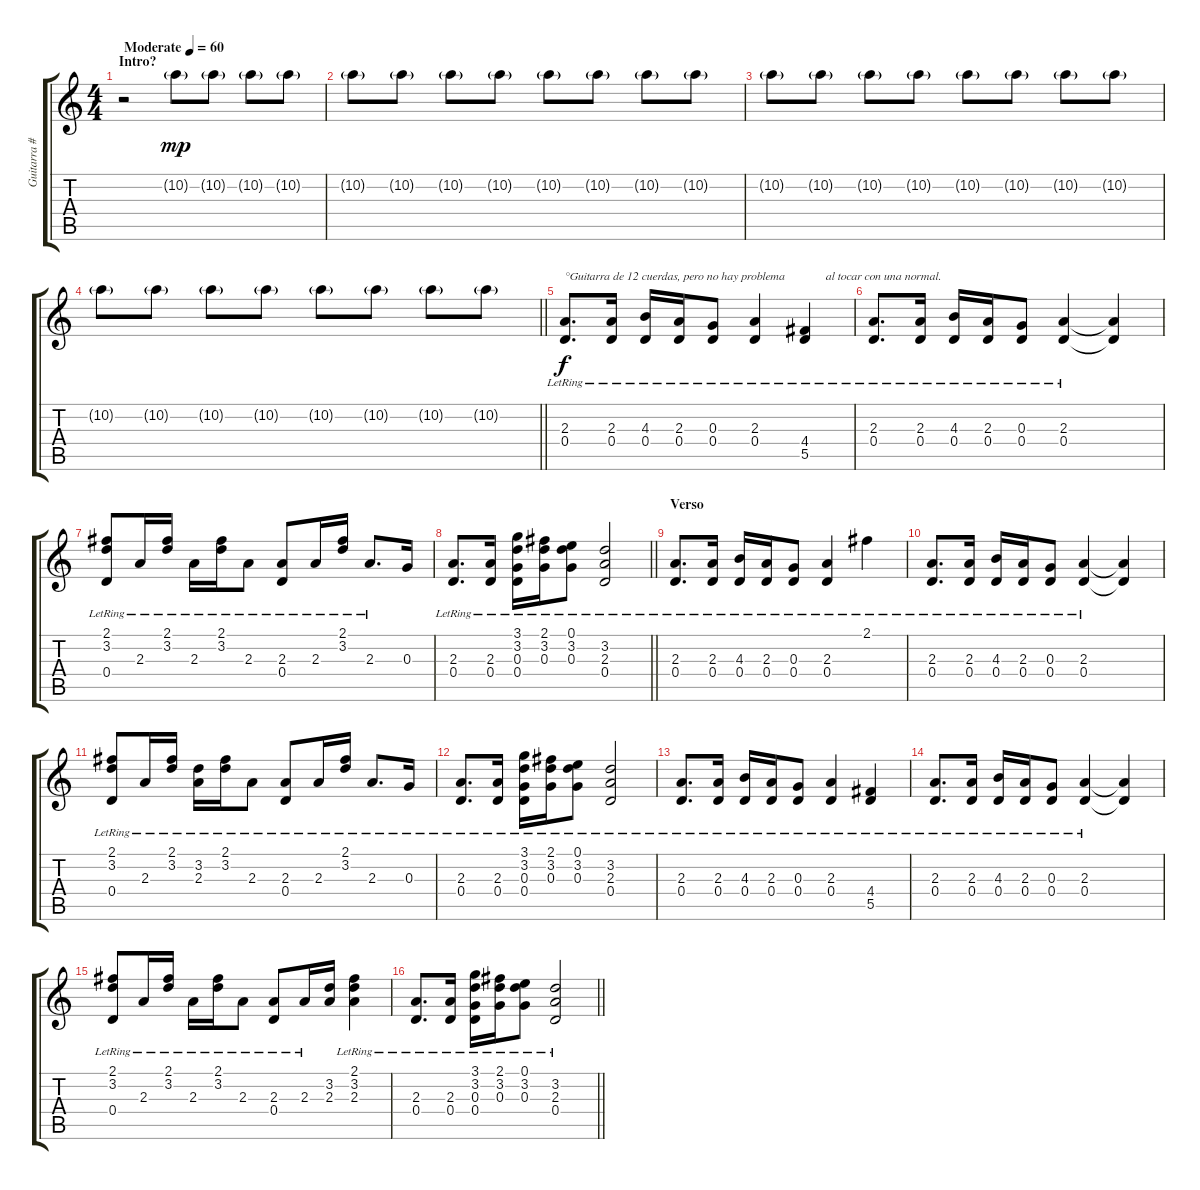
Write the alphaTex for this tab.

\track ("Guitarra #1(Henry)" "Guitarra #") {instrument acousticguitarsteel}
\staff {score tabs}
\tuning (E4 B3 G3 D3 A2 E2) {hide}
\ts (4 4)
\section ("" "Intro?")
\tempo (60 "Moderate")
\clef g2
\ks c
r.2{dy mp instrument acousticguitarsteel} 10.2{g}.8 10.2{g}.8 10.2{g}.8 10.2{g}.8 |
10.2{g}.8 10.2{g}.8 10.2{g}.8 10.2{g}.8 10.2{g}.8 10.2{g}.8 10.2{g}.8 10.2{g}.8 |
10.2{g}.8{volume 14} 10.2{g}.8 10.2{g}.8 10.2{g}.8 10.2{g}.8 10.2{g}.8 10.2{g}.8 10.2{g}.8 |
\barLineRight lightlight
10.2{g}.8 10.2{g}.8 10.2{g}.8 10.2{g}.8 10.2{g}.8 10.2{g}.8 10.2{g}.8 10.2{g}.8 |
\section ("" "")
(2.3{lr} 0.4{lr}).8{d txt "°Guitarra de 12 cuerdas, pero no hay problema " dy f volume 13 balance 11 instrument acousticguitarsteel} (2.3{lr} 0.4{lr}).16 (4.3{lr} 0.4{lr}).16 (2.3{lr} 0.4{lr}).16 (0.3{lr} 0.4{lr}).8 (2.3{lr} 0.4{lr}).4 (4.4{lr} 5.5{lr}).4{txt "       al tocar con una normal."} |
(2.3{lr} 0.4{lr}).8{d} (2.3{lr} 0.4{lr}).16 (4.3{lr} 0.4{lr}).16 (2.3{lr} 0.4{lr}).16 (0.3{lr} 0.4{lr}).8 (2.3{lr} 0.4{lr}).4 (2.3{t} 0.4{t}).4 |
(2.1{lr} 3.2{lr} 0.4{lr}).8 2.3{lr}.16 (2.1{lr} 3.2{lr}).16 2.3{lr}.16 (2.1{lr} 3.2{lr}).16 2.3{lr}.8 (2.3{lr} 0.4{lr}).8 2.3{lr}.16 (2.1{lr} 3.2{lr}).16 2.3{lr}.8{d} 0.3.16 |
\barLineRight lightlight
(2.3{lr} 0.4{lr}).8{d} (2.3{lr} 0.4{lr}).16 (3.1{lr} 3.2{lr} 0.3{lr} 0.4{lr}).16 (2.1{lr} 3.2{lr} 0.3{lr}).16 (0.1{lr} 3.2{lr} 0.3{lr}).8 (3.2{lr} 2.3{lr} 0.4{lr}).2 |
\section ("" "Verso")
(2.3{lr} 0.4{lr}).8{d} (2.3{lr} 0.4{lr}).16 (4.3{lr} 0.4{lr}).16 (2.3{lr} 0.4{lr}).16 (0.3{lr} 0.4{lr}).8 (2.3{lr} 0.4{lr}).4 2.1{lr}.4 |
(2.3{lr} 0.4{lr}).8{d} (2.3{lr} 0.4{lr}).16 (4.3{lr} 0.4{lr}).16 (2.3{lr} 0.4{lr}).16 (0.3{lr} 0.4{lr}).8 (2.3{lr} 0.4{lr}).4 (2.3{t} 0.4{t}).4 |
(2.1{lr} 3.2{lr} 0.4{lr}).8 2.3{lr}.16 (2.1{lr} 3.2{lr}).16 (3.2 2.3{lr}).16 (2.1{lr} 3.2{lr}).16 2.3{lr}.8 (2.3{lr} 0.4{lr}).8 2.3{lr}.16 (2.1{lr} 3.2{lr}).16 2.3{lr}.8{d} 0.3{lr}.16 |
(2.3{lr} 0.4{lr}).8{d} (2.3{lr} 0.4{lr}).16 (3.1{lr} 3.2{lr} 0.3{lr} 0.4{lr}).16 (2.1{lr} 3.2{lr} 0.3{lr}).16 (0.1{lr} 3.2{lr} 0.3{lr}).8 (3.2{lr} 2.3{lr} 0.4{lr}).2 |
(2.3{lr} 0.4{lr}).8{d} (2.3{lr} 0.4{lr}).16 (4.3{lr} 0.4{lr}).16 (2.3{lr} 0.4{lr}).16 (0.3{lr} 0.4{lr}).8 (2.3{lr} 0.4{lr}).4 (4.4{lr} 5.5{lr}).4 |
(2.3{lr} 0.4{lr}).8{d} (2.3{lr} 0.4{lr}).16 (4.3{lr} 0.4{lr}).16 (2.3{lr} 0.4{lr}).16 (0.3{lr} 0.4{lr}).8 (2.3{lr} 0.4{lr}).4 (2.3{t} 0.4{t}).4 |
(2.1{lr} 3.2{lr} 0.4{lr}).8 2.3{lr}.16 (2.1{lr} 3.2{lr}).16 2.3{lr}.16 (2.1{lr} 3.2{lr}).16 2.3{lr}.8 (2.3{lr} 0.4{lr}).8 2.3{lr}.16 (3.2 2.3).16 (2.1{lr} 3.2{lr} 2.3).4 |
\barLineRight lightlight
(2.3{lr} 0.4{lr}).8{d} (2.3{lr} 0.4{lr}).16 (3.1{lr} 3.2{lr} 0.3{lr} 0.4{lr}).16 (2.1{lr} 3.2{lr} 0.3{lr}).16 (0.1{lr} 3.2{lr} 0.3{lr}).8 (3.2{lr} 2.3{lr} 0.4{lr}).2
